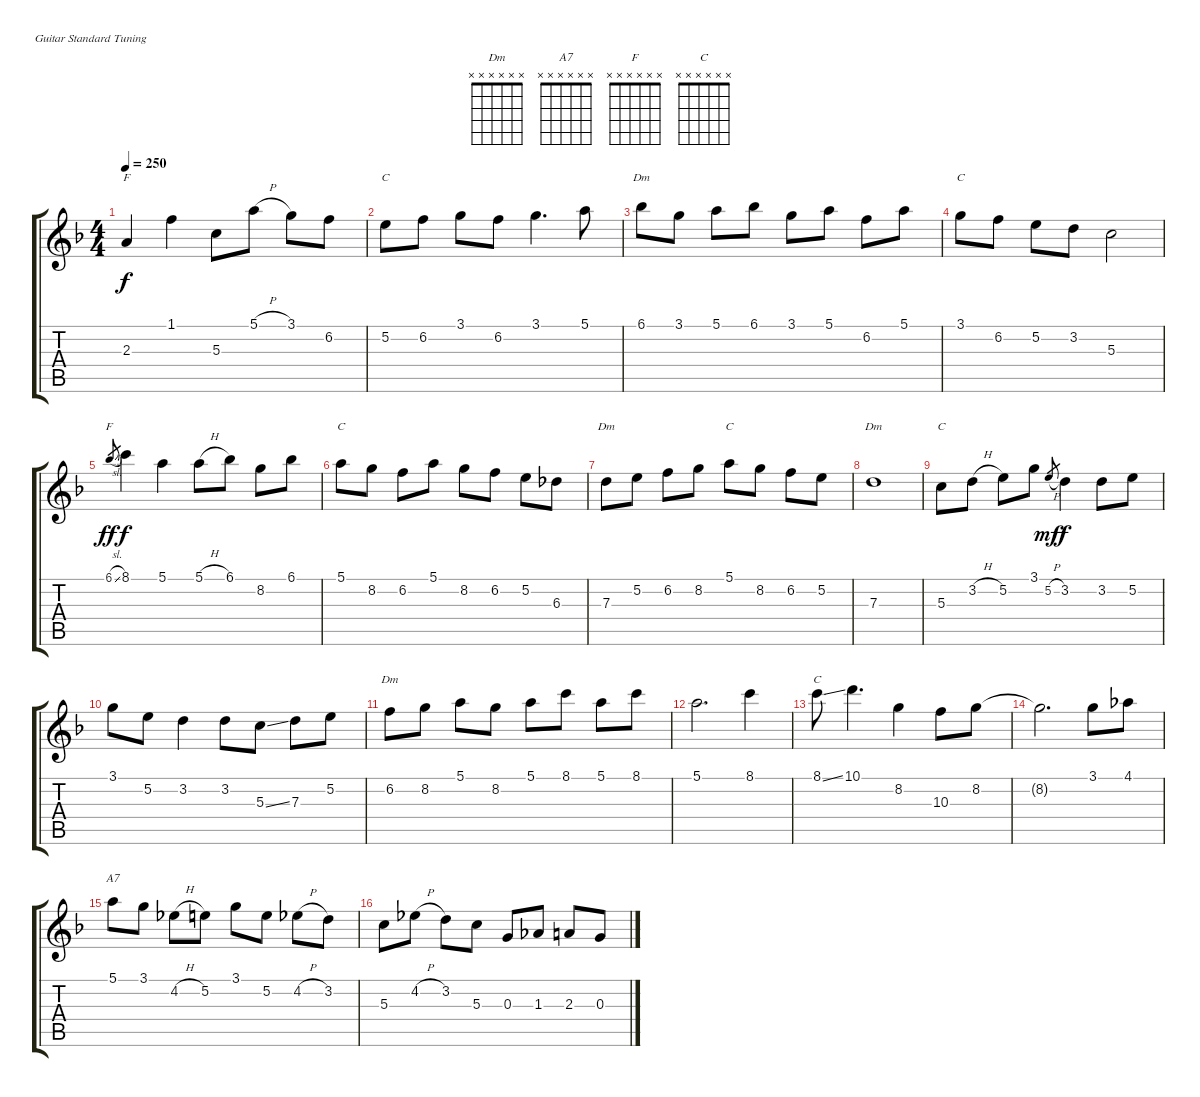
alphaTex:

\bracketExtendMode groupsimilarinstruments
\singleTrackTrackNamePolicy hidden
\multiTrackTrackNamePolicy hidden
\otherSystemsTrackNameOrientation horizontal
\track ("first solo" "N-Gt") {instrument acousticguitarnylon}
\staff {score tabs}
\tuning (E4 B3 G3 D3 A2 E2)
\chord ("Dm" x x x x x x)
\chord ("A7" x x x x x x)
\chord ("F" x x x x x x)
\chord ("C" x x x x x x)
\ts (4 4)
\tempo 250
\clef g2
\ks f
2.3.4{ch "F" dy f} 1.1.4 5.3.8 5.1{h}.8 3.1.8 6.2.8 |
5.2.8{ch "C"} 6.2.8 3.1.8 6.2.8 3.1.4{d} 5.1.8 |
6.1.8{ch "Dm"} 3.1.8 5.1.8 6.1.8 3.1.8 5.1.8 6.2.8 5.1.8 |
3.1.8{ch "C"} 6.2.8 5.2.8 3.2.8 5.3.2 |
6.1{sl}.8{ch "F" gr dy ff} 8.1.4{dy f} 5.1.4 5.1{h}.8 6.1.8 8.2.8 6.1.8 |
5.1.8{ch "C"} 8.2.8 6.2.8 5.1.8 8.2.8 6.2.8 5.2.8 6.3.8 |
7.3.8{ch "Dm"} 5.2.8 6.2.8 8.2.8 5.1.8{ch "C"} 8.2.8 6.2.8 5.2.8 |
7.3.1{ch "Dm"} |
5.3.8{ch "C"} 3.2{h}.8 5.2.8 3.1.8 5.2{h}.8{gr dy mf} 3.2.4{dy f} 3.2.8 5.2.8 |
3.1.8 5.2.8 3.2.4 3.2.8 5.3{ss}.8 7.3.8 5.2.8 |
6.2.8{ch "Dm"} 8.2.8 5.1.8 8.2.8 5.1.8 8.1.8 5.1.8 8.1.8 |
5.1.2{d} 8.1.4 |
8.1{ss}.8{ch "C"} 10.1.4{d} 8.2.4 10.3.8 8.2.8 |
8.2{t}.2{d} 3.1.8 4.1.8 |
5.1.8{ch "A7"} 3.1.8 4.2{h}.8 5.2.8 3.1.8 5.2.8 4.2{h}.8 3.2.8 |
5.3.8 4.2{h}.8 3.2.8 5.3.8 0.3.8 1.3.8 2.3.8 0.3.8
